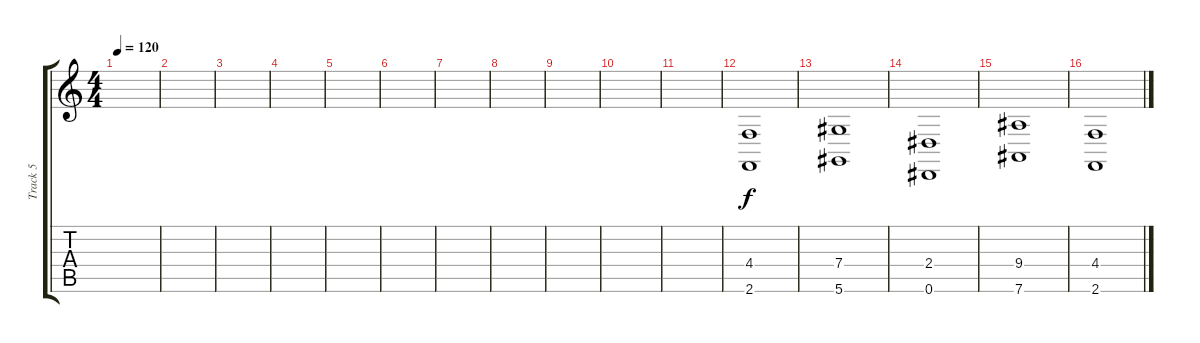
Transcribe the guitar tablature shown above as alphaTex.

\track ("Track 5" "Track 5") {instrument lead6voice}
\staff {score tabs}
\tuning (Eb4 Bb3 Gb3 Db3 Ab2 Eb2) {hide}
\ts (4 4)
\tempo 120
\clef g2
\ks c
|
|
|
|
|
|
|
|
|
|
|
(4.4 2.6).1 |
(7.4 5.6).1 |
(2.4 0.6).1 |
(9.4 7.6).1 |
(4.4 2.6).1
